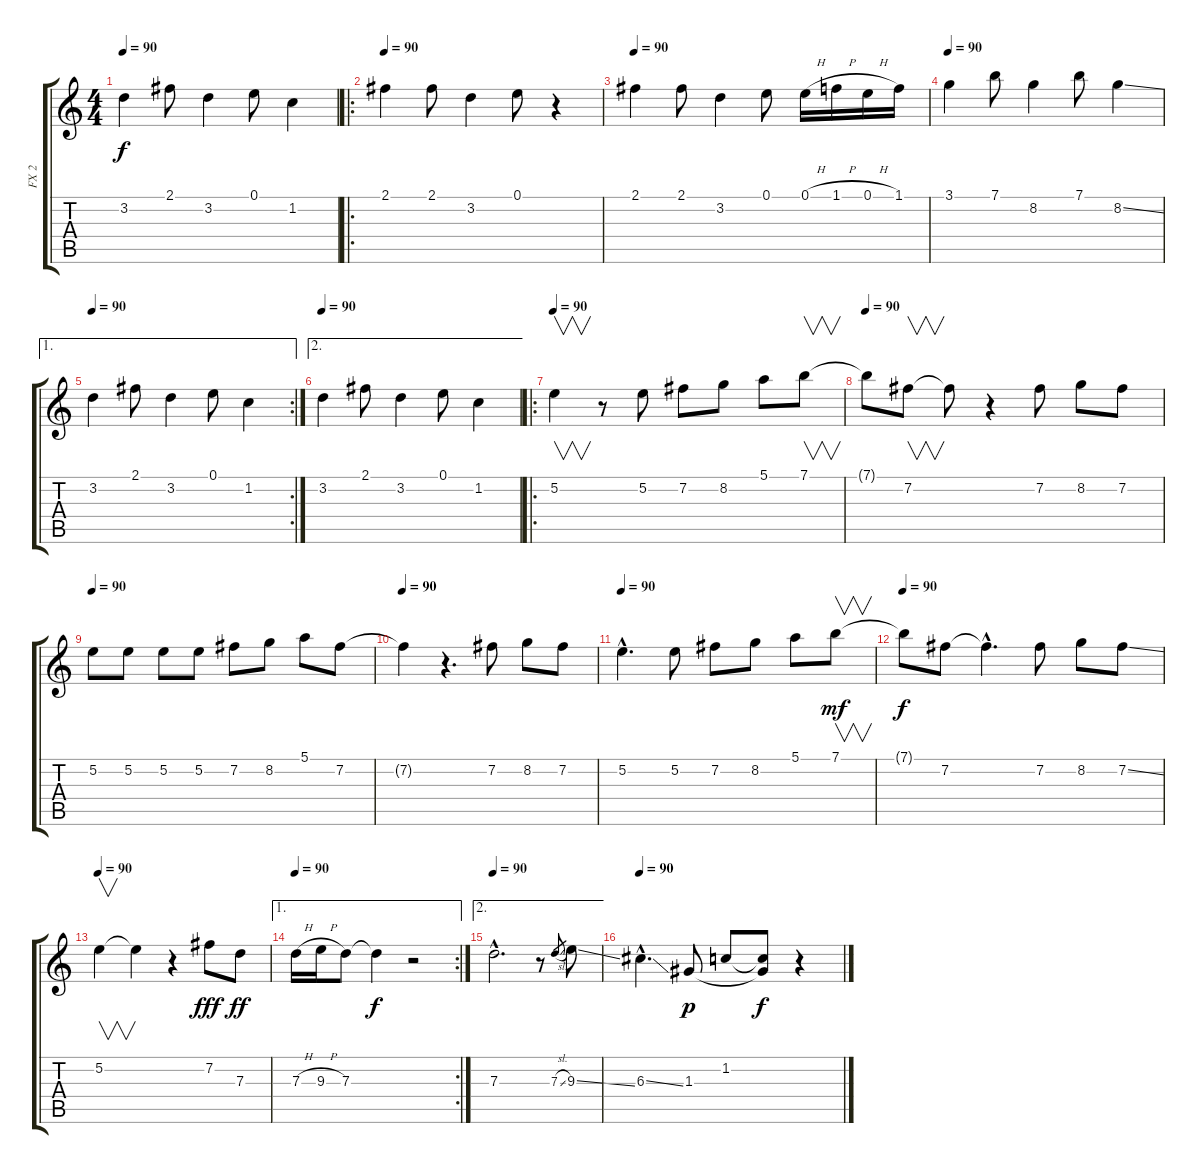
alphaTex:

\track ("FX 2" "FX 2") {instrument overdrivenguitar}
\staff {score tabs}
\tuning (E4 B3 G3 D3 A2 E2) {hide}
\ts (4 4)
\tempo 90
\clef g2
\ks c
3.2.4{dy f} 2.1.8 3.2.4 0.1.8 1.2.4 |
\ro
\tempo 90
2.1.4{balance 13} 2.1.8 3.2.4 0.1.8 r.4 |
\tempo 90
2.1.4 2.1.8 3.2.4 0.1.8 0.1{h}.16 1.1{h}.16 0.1{h}.16 1.1.16 |
\tempo 90
3.1.4 7.1.8 8.2.4 7.1.8 8.2{ss}.4 |
\ae 1
\rc 2
\tempo 90
3.2.4 2.1.8 3.2.4 0.1.8 1.2.4 |
\ae 2
\tempo 90
3.2.4 2.1.8 3.2.4 0.1.8 1.2.4 |
\ro
\tempo 90
5.2.4{v} r.8 5.2.8 7.2.8 8.2.8 5.1.8 7.1.8{v} |
\tempo 90
7.1{t}.8 7.2.8{v} 7.2{t}.8 r.4 7.2.8 8.2.8 7.2.8 |
\tempo 90
5.2.8 5.2.8 5.2.8 5.2.8 7.2.8 8.2.8 5.1.8 7.2.8 |
\tempo 90
7.2{t}.4 r.4{d} 7.2.8 8.2.8 7.2.8 |
\tempo 90
5.2{hac}.4{d} 5.2.8 7.2.8 8.2.8 5.1.8 7.1.8{v dy mf} |
\tempo 90
7.1{t}.8{dy f} 7.2.8 7.2{hac t}.4{d} 7.2.8 8.2.8 7.2{ss}.8 |
\tempo 90
5.2.4{v} 5.2{t}.4 r.4 7.2.8{dy fff} 7.3.8{dy ff} |
\ae 1
\rc 2
\tempo 90
7.3{h}.16 9.3{h}.16 7.3.8 7.3{t}.4{dy f} r.2 |
\ae 2
\tempo 90
7.3{hac}.2{d} r.8 7.3{sl}.8{gr} 9.3{ss}.8 |
\tempo 90
6.3{ss hac}.4{d} 1.3.8{dy p} 1.2.8 (1.2{t} 1.3{t}).8{dy f} r.4
